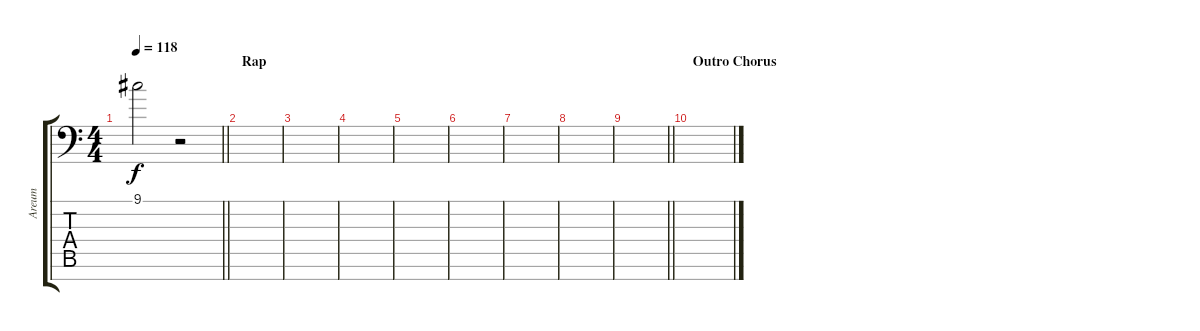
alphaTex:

\track ("Areum" "Areum") {instrument sopranosax}
\staff {score tabs}
\tuning (E4 B3 G3 D3 A2 E2 C-1) {hide}
\ts (4 4)
\tempo 118
\clef f4
\barLineRight lightlight
\ks c
9.1{t}.2{dy f} r.2 |
\section ("" "Rap")
|
|
|
|
|
|
|
\barLineRight lightlight
|
\section ("" "Outro Chorus")
